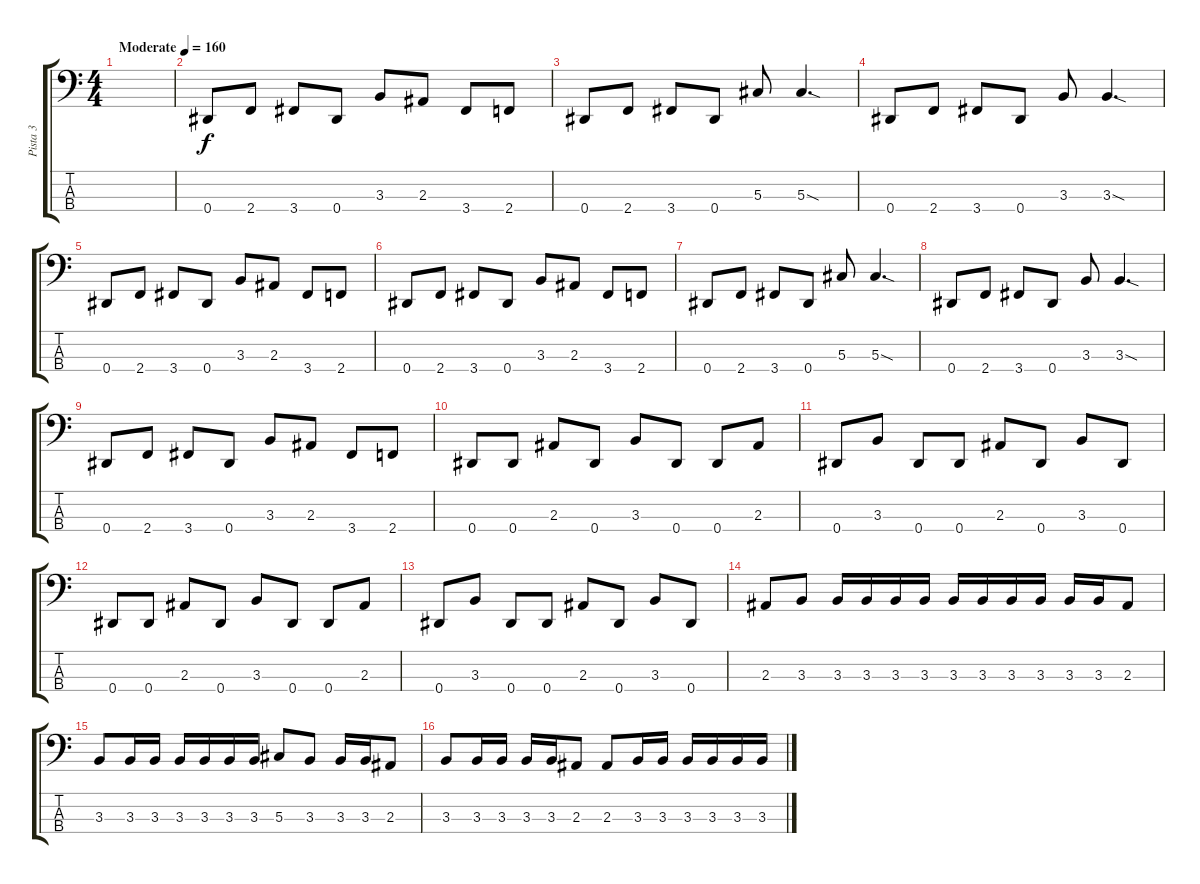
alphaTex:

\track ("Pista 3" "Pista 3") {instrument electricbasspick}
\staff {score tabs}
\tuning (Gb2 Db2 Ab1 Eb1) {hide}
\ts (4 4)
\tempo (160 "Moderate")
\clef f4
\ks c
|
0.4.8 2.4.8 3.4.8 0.4.8 3.3.8 2.3.8 3.4.8 2.4.8 |
0.4.8 2.4.8 3.4.8 0.4.8 5.3.8 5.3{sod}.4{d} |
0.4.8 2.4.8 3.4.8 0.4.8 3.3.8 3.3{sod}.4{d} |
0.4.8 2.4.8 3.4.8 0.4.8 3.3.8 2.3.8 3.4.8 2.4.8 |
0.4.8 2.4.8 3.4.8 0.4.8 3.3.8 2.3.8 3.4.8 2.4.8 |
0.4.8 2.4.8 3.4.8 0.4.8 5.3.8 5.3{sod}.4{d} |
0.4.8 2.4.8 3.4.8 0.4.8 3.3.8 3.3{sod}.4{d} |
0.4.8 2.4.8 3.4.8 0.4.8 3.3.8 2.3.8 3.4.8 2.4.8 |
0.4.8 0.4.8 2.3.8 0.4.8 3.3.8 0.4.8 0.4.8 2.3.8 |
0.4.8 3.3.8 0.4.8 0.4.8 2.3.8 0.4.8 3.3.8 0.4.8 |
0.4.8 0.4.8 2.3.8 0.4.8 3.3.8 0.4.8 0.4.8 2.3.8 |
0.4.8 3.3.8 0.4.8 0.4.8 2.3.8 0.4.8 3.3.8 0.4.8 |
2.3.8 3.3.8 3.3.16 3.3.16 3.3.16 3.3.16 3.3.16 3.3.16 3.3.16 3.3.16 3.3.16 3.3.16 2.3.8 |
3.3.8 3.3.16 3.3.16 3.3.16 3.3.16 3.3.16 3.3.16 5.3.8 3.3.8 3.3.16 3.3.16 2.3.8 |
3.3.8 3.3.16 3.3.16 3.3.16 3.3.16 2.3.8 2.3.8 3.3.16 3.3.16 3.3.16 3.3.16 3.3.16 3.3.16
